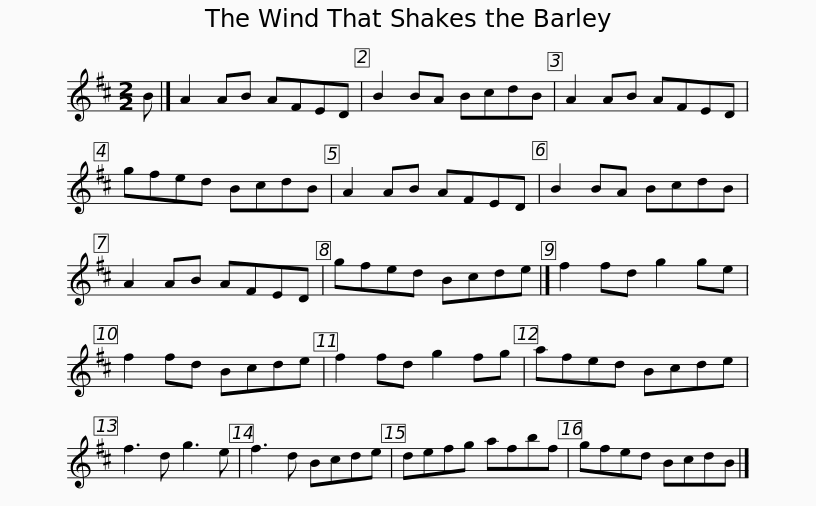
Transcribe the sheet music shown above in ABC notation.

X:1
L:1/8
M:2/2
I:linebreak $
K:D
V:1 treble
V:1
 B |] A2 AB AFED | B2 BA BcdB | A2 AB AFED | gfed BcdB |$ %5
 A2 AB AFED | B2 BA BcdB | A2 AB AFED | gfed Bcde |]$ f2 fd g2 ge | %10
 f2 fd Bcde | f2 fd g2 fg | afed Bcde |$ f3 d g3 e | f3 d Bcde | %15
 defg afbf | gfed BcdB |] %17
